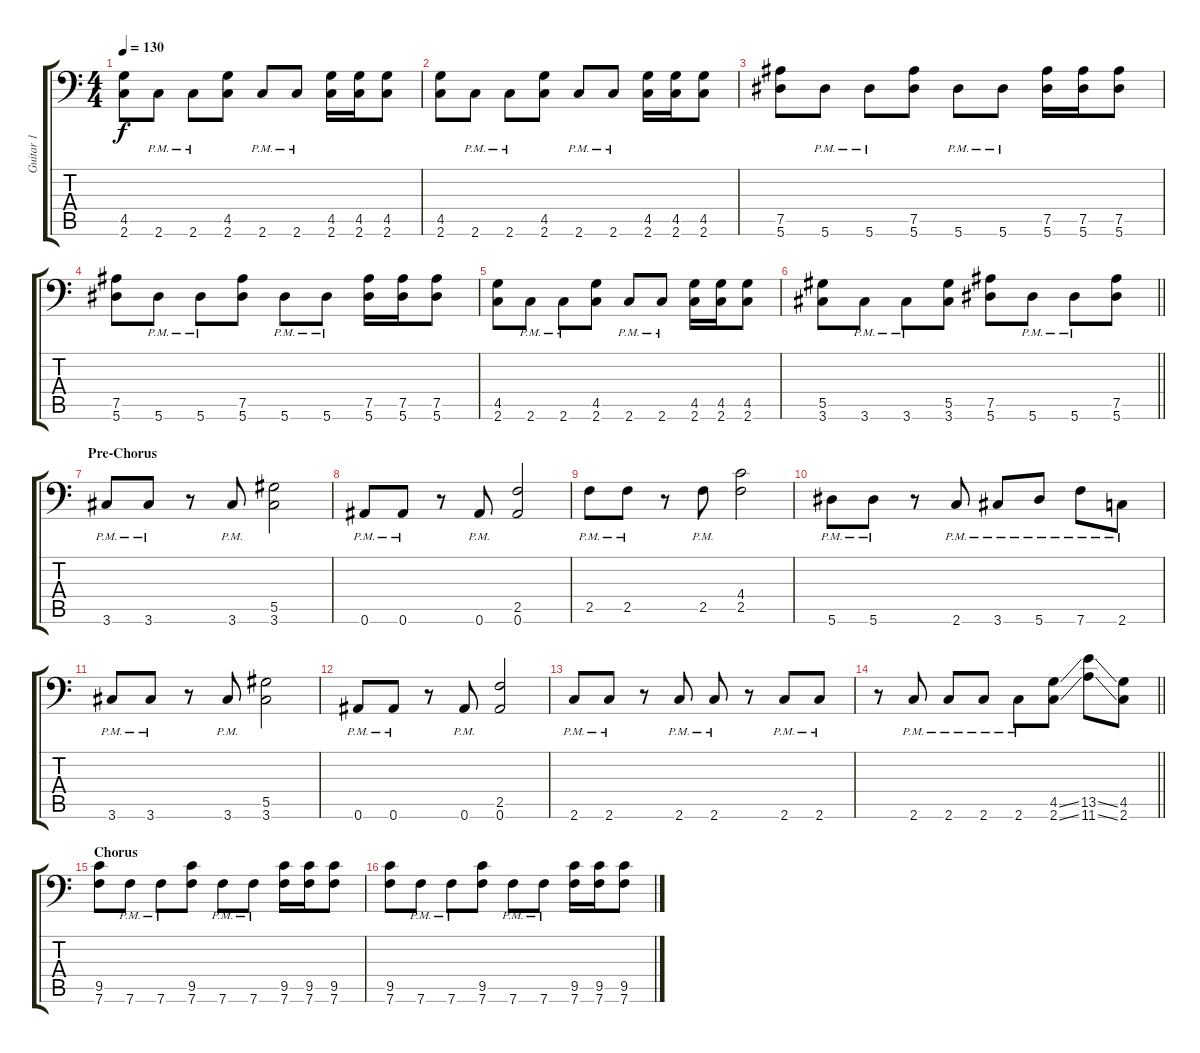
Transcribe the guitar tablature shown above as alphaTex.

\track ("Guitar 1" "Guitar 1") {instrument distortionguitar}
\staff {score tabs}
\tuning (Bb3 F3 Db3 Ab2 Eb2 Bb1) {hide}
\ts (4 4)
\tempo 130
\clef f4
\ks c
(4.5 2.6).8{dy f} 2.6{pm}.8 2.6{pm}.8 (4.5 2.6).8 2.6{pm}.8 2.6{pm}.8 (4.5 2.6).16 (4.5 2.6).16 (4.5 2.6).8 |
(4.5 2.6).8 2.6{pm}.8 2.6{pm}.8 (4.5 2.6).8 2.6{pm}.8 2.6{pm}.8 (4.5 2.6).16 (4.5 2.6).16 (4.5 2.6).8 |
(7.5 5.6).8 5.6{pm}.8 5.6{pm}.8 (7.5 5.6).8 5.6{pm}.8 5.6{pm}.8 (7.5 5.6).16 (7.5 5.6).16 (7.5 5.6).8 |
(7.5 5.6).8 5.6{pm}.8 5.6{pm}.8 (7.5 5.6).8 5.6{pm}.8 5.6{pm}.8 (7.5 5.6).16 (7.5 5.6).16 (7.5 5.6).8 |
(4.5 2.6).8 2.6{pm}.8 2.6{pm}.8 (4.5 2.6).8 2.6{pm}.8 2.6{pm}.8 (4.5 2.6).16 (4.5 2.6).16 (4.5 2.6).8 |
\barLineRight lightlight
(5.5 3.6).8 3.6{pm}.8 3.6{pm}.8 (5.5 3.6).8 (7.5 5.6).8 5.6{pm}.8 5.6{pm}.8 (7.5 5.6).8 |
\section ("" "Pre-Chorus")
3.6{pm}.8 3.6{pm}.8 r.8 3.6{pm}.8 (5.5 3.6).2 |
0.6{pm}.8 0.6{pm}.8 r.8 0.6{pm}.8 (2.5 0.6).2 |
2.5{pm}.8 2.5{pm}.8 r.8 2.5{pm}.8 (4.4 2.5).2 |
5.6{pm}.8 5.6{pm}.8 r.8 2.6{pm}.8 3.6{pm}.8 5.6{pm}.8 7.6{pm}.8 2.6{pm}.8 |
3.6{pm}.8 3.6{pm}.8 r.8 3.6{pm}.8 (5.5 3.6).2 |
0.6{pm}.8 0.6{pm}.8 r.8 0.6{pm}.8 (2.5 0.6).2 |
2.6{pm}.8 2.6{pm}.8 r.8 2.6{pm}.8 2.6{pm}.8 r.8 2.6{pm}.8 2.6{pm}.8 |
\barLineRight lightlight
r.8 2.6{pm}.8 2.6{pm}.8 2.6{pm}.8 2.6{pm}.8 (4.5{ss} 2.6{ss}).8 (13.5{ss} 11.6{ss}).8 (4.5 2.6).8 |
\section ("" "Chorus")
(9.5 7.6).8 7.6{pm}.8 7.6{pm}.8 (9.5 7.6).8 7.6{pm}.8 7.6{pm}.8 (9.5 7.6).16 (9.5 7.6).16 (9.5 7.6).8 |
(9.5 7.6).8 7.6{pm}.8 7.6{pm}.8 (9.5 7.6).8 7.6{pm}.8 7.6{pm}.8 (9.5 7.6).16 (9.5 7.6).16 (9.5 7.6).8
